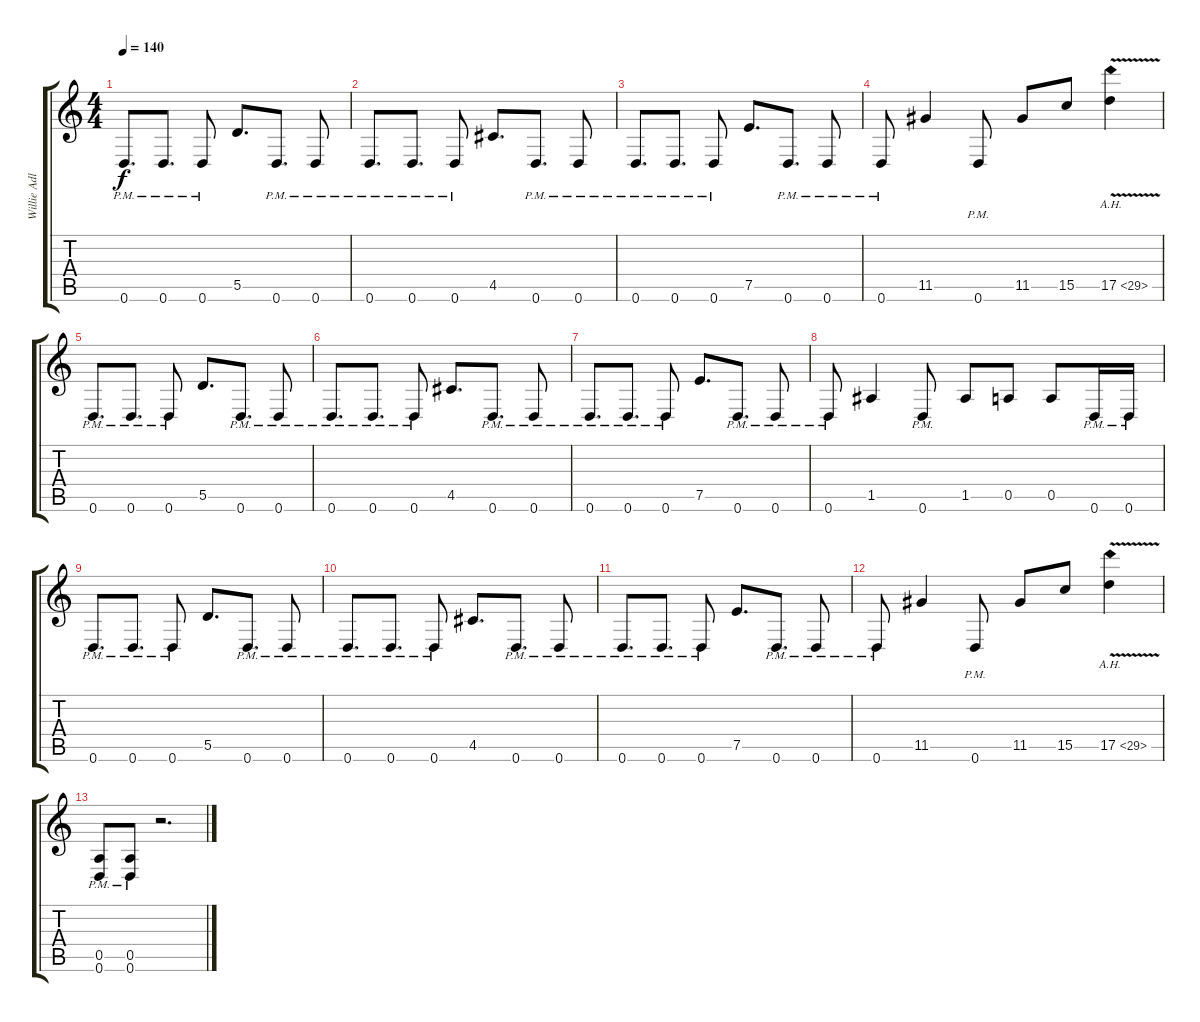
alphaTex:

\track ("Willie Adler - Rhythm" "Willie Adl") {instrument distortionguitar}
\staff {score tabs}
\tuning (E4 B3 G3 D3 A2 D2) {hide}
\ts (4 4)
\tempo 140
\clef g2
\ks c
0.6{pm}.8{d dy f} 0.6{pm}.8{d} 0.6{pm}.8 5.5.8{d} 0.6{pm}.8{d} 0.6{pm}.8 |
0.6{pm}.8{d} 0.6{pm}.8{d} 0.6{pm}.8 4.5.8{d} 0.6{pm}.8{d} 0.6{pm}.8 |
0.6{pm}.8{d} 0.6{pm}.8{d} 0.6{pm}.8 7.5.8{d} 0.6{pm}.8{d} 0.6{pm}.8 |
0.6{pm}.8 11.5.4 0.6{pm}.8 11.5.8 15.5.8 17.5{ah 12 v}.4 |
0.6{pm}.8{d} 0.6{pm}.8{d} 0.6{pm}.8 5.5.8{d} 0.6{pm}.8{d} 0.6{pm}.8 |
0.6{pm}.8{d} 0.6{pm}.8{d} 0.6{pm}.8 4.5.8{d} 0.6{pm}.8{d} 0.6{pm}.8 |
0.6{pm}.8{d} 0.6{pm}.8{d} 0.6{pm}.8 7.5.8{d} 0.6{pm}.8{d} 0.6{pm}.8 |
0.6{pm}.8 1.5.4 0.6{pm}.8 1.5.8 0.5.8 0.5.8 0.6{pm}.16 0.6{pm}.16 |
0.6{pm}.8{d} 0.6{pm}.8{d} 0.6{pm}.8 5.5.8{d} 0.6{pm}.8{d} 0.6{pm}.8 |
0.6{pm}.8{d} 0.6{pm}.8{d} 0.6{pm}.8 4.5.8{d} 0.6{pm}.8{d} 0.6{pm}.8 |
0.6{pm}.8{d} 0.6{pm}.8{d} 0.6{pm}.8 7.5.8{d} 0.6{pm}.8{d} 0.6{pm}.8 |
0.6{pm}.8 11.5.4 0.6{pm}.8 11.5.8 15.5.8 17.5{ah 12 v}.4 |
(0.5{pm} 0.6{pm}).8 (0.5{pm} 0.6{pm}).8 r.2{d}
